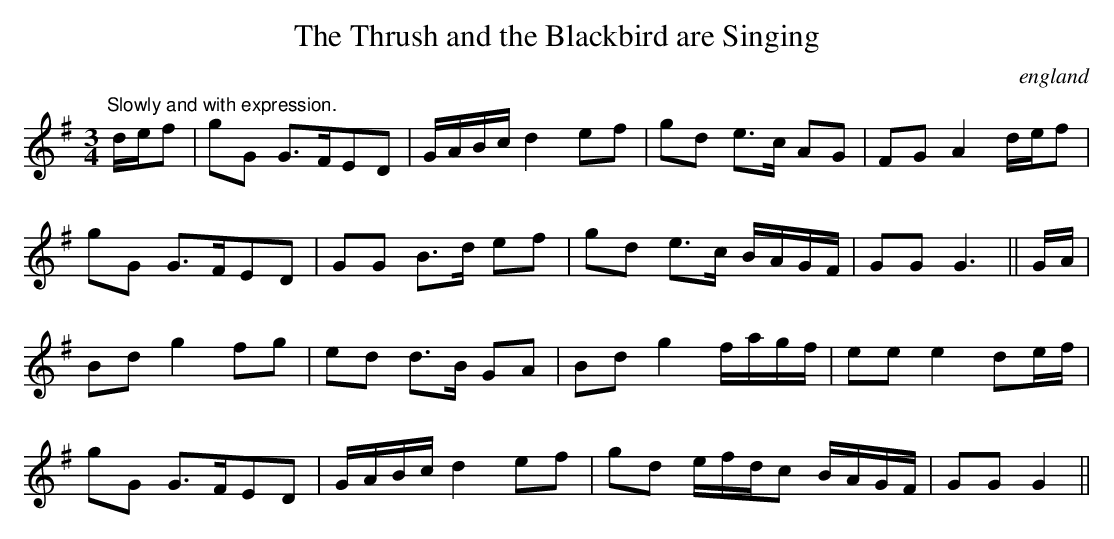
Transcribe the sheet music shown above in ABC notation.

X:1
T:The Thrush and the Blackbird are Singing
O:england
L:1/8
M:3/4
K:G
"Slowly and with expression."\
d/e/f|gG G>FED|G/A/B/c/ d2 ef|gd e>c AG|FG A2 d/e/f|
gG G>FED|GG B>d ef|gd e>c B/A/G/F/|GG G3||G/A/|
Bd g2 fg|ed d>B GA|Bd g2 f/a/g/f/|ee e2 de/f/|
gG G>FED|G/A/B/c/ d2 ef|gd e/f/d/c B/A/G/F/|GG G2||
